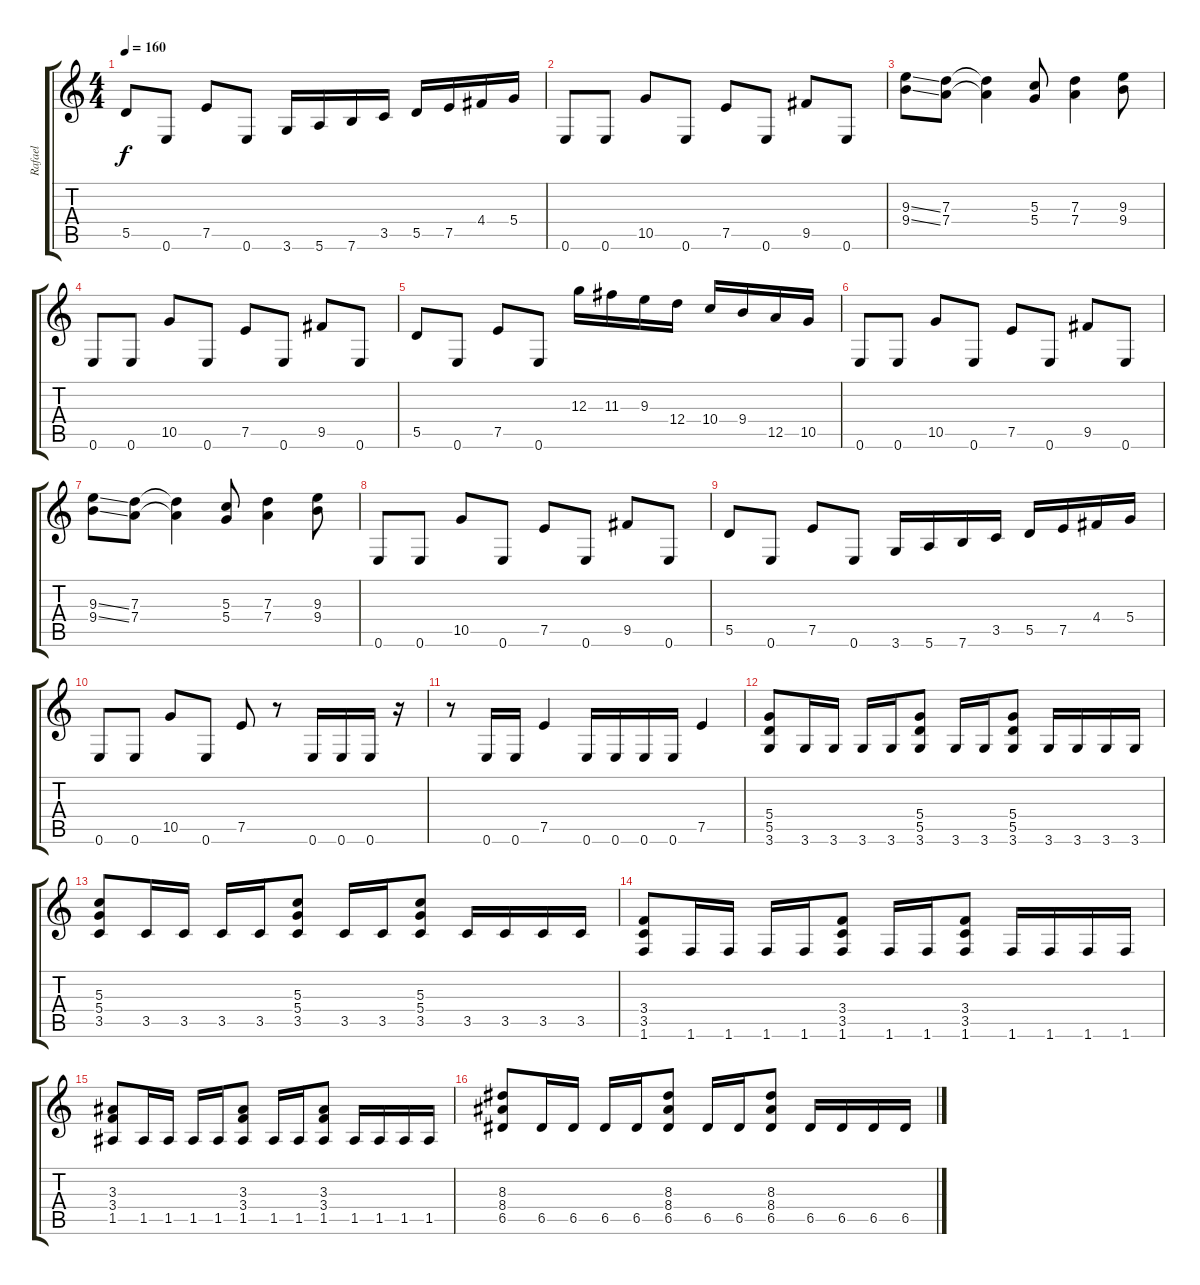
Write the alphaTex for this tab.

\track ("Rafael" "Rafael") {instrument distortionguitar}
\staff {score tabs}
\tuning (E4 B3 G3 D3 A2 E2) {hide}
\ts (4 4)
\tempo 160
\clef g2
\ks c
5.5.8{dy f} 0.6.8 7.5.8 0.6.8 3.6.16 5.6.16 7.6.16 3.5.16 5.5.16 7.5.16 4.4.16 5.4.16 |
0.6.8 0.6.8 10.5.8 0.6.8 7.5.8 0.6.8 9.5.8 0.6.8 |
(9.3{ss} 9.4{ss}).8 (7.3 7.4).8 (7.3{t} 7.4{t}).4 (5.3 5.4).8 (7.3 7.4).4 (9.3 9.4).8 |
0.6.8 0.6.8 10.5.8 0.6.8 7.5.8 0.6.8 9.5.8 0.6.8 |
5.5.8 0.6.8 7.5.8 0.6.8 12.3.16 11.3.16 9.3.16 12.4.16 10.4.16 9.4.16 12.5.16 10.5.16 |
0.6.8 0.6.8 10.5.8 0.6.8 7.5.8 0.6.8 9.5.8 0.6.8 |
(9.3{ss} 9.4{ss}).8 (7.3 7.4).8 (7.3{t} 7.4{t}).4 (5.3 5.4).8 (7.3 7.4).4 (9.3 9.4).8 |
0.6.8 0.6.8 10.5.8 0.6.8 7.5.8 0.6.8 9.5.8 0.6.8 |
5.5.8 0.6.8 7.5.8 0.6.8 3.6.16 5.6.16 7.6.16 3.5.16 5.5.16 7.5.16 4.4.16 5.4.16 |
0.6.8 0.6.8 10.5.8 0.6.8 7.5.8 r.8 0.6.16 0.6.16 0.6.16 r.16 |
r.8 0.6.16 0.6.16 7.5.4 0.6.16 0.6.16 0.6.16 0.6.16 7.5.4 |
(5.4 5.5 3.6).8 3.6.16 3.6.16 3.6.16 3.6.16 (5.4 5.5 3.6).8 3.6.16 3.6.16 (5.4 5.5 3.6).8 3.6.16 3.6.16 3.6.16 3.6.16 |
(5.3 5.4 3.5).8 3.5.16 3.5.16 3.5.16 3.5.16 (5.3 5.4 3.5).8 3.5.16 3.5.16 (5.3 5.4 3.5).8 3.5.16 3.5.16 3.5.16 3.5.16 |
(3.4 3.5 1.6).8 1.6.16 1.6.16 1.6.16 1.6.16 (3.4 3.5 1.6).8 1.6.16 1.6.16 (3.4 3.5 1.6).8 1.6.16 1.6.16 1.6.16 1.6.16 |
(3.3 3.4 1.5).8 1.5.16 1.5.16 1.5.16 1.5.16 (3.3 3.4 1.5).8 1.5.16 1.5.16 (3.3 3.4 1.5).8 1.5.16 1.5.16 1.5.16 1.5.16 |
(8.3 8.4 6.5).8 6.5.16 6.5.16 6.5.16 6.5.16 (8.3 8.4 6.5).8 6.5.16 6.5.16 (8.3 8.4 6.5).8 6.5.16 6.5.16 6.5.16 6.5.16
